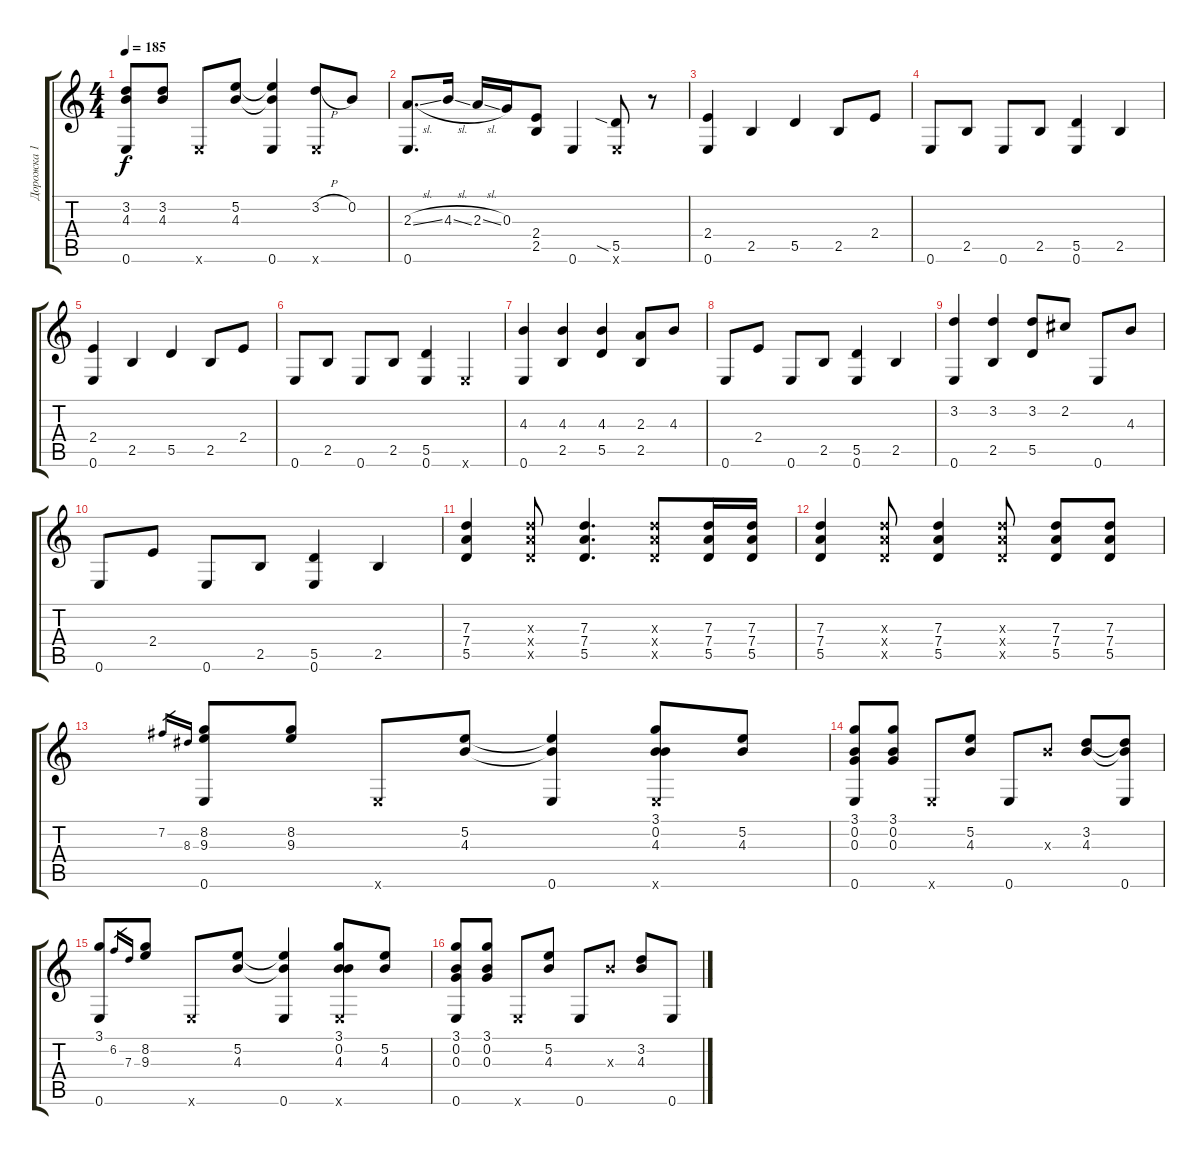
\track ("Дорожка 1" "Дорожка 1") {instrument acousticguitarsteel}
\staff {score tabs}
\tuning (E4 B3 G3 D3 A2 E2) {hide}
\ts (4 4)
\tempo 185
\clef g2
\ks c
(3.2 4.3 0.6).8{dy f} (3.2 4.3).8 0.6{x}.8 (5.2 4.3).8 (5.2{t} 4.3{t} 0.6).4 (3.2{h} 0.6{x}).8 0.2.8 |
(2.3{sl} 0.6).8{d} 4.3{sl}.16 2.3{sl}.16 0.3.16 (2.4 2.5).8 0.6.4 (5.5{sia} 0.6{x}).8 r.8 |
(2.4 0.6).4 2.5.4 5.5.4 2.5.8 2.4.8 |
0.6.8 2.5.8 0.6.8 2.5.8 (5.5 0.6).4 2.5.4 |
(2.4 0.6).4 2.5.4 5.5.4 2.5.8 2.4.8 |
0.6.8 2.5.8 0.6.8 2.5.8 (5.5 0.6).4 0.6{x}.4 |
(4.3 0.6).4 (4.3 2.5).4 (4.3 5.5).4 (2.3 2.5).8 4.3.8 |
0.6.8 2.4.8 0.6.8 2.5.8 (5.5 0.6).4 2.5.4 |
(3.2 0.6).4 (3.2 2.5).4 (3.2 5.5).8 2.2.8 0.6.8 4.3.8 |
0.6.8 2.4.8 0.6.8 2.5.8 (5.5 0.6).4 2.5.4 |
(7.3 7.4 5.5).4 (7.3{x} 7.4{x} 5.5{x}).8 (7.3 7.4 5.5).4{d} (7.3{x} 7.4{x} 5.5{x}).8 (7.3 7.4 5.5).16 (7.3 7.4 5.5).16 |
(7.3 7.4 5.5).4 (7.3{x} 7.4{x} 5.5{x}).8 (7.3 7.4 5.5).4 (7.3{x} 7.4{x} 5.5{x}).8 (7.3 7.4 5.5).8 (7.3 7.4 5.5).8 |
7.2.16{gr} 8.3.16{gr} (8.2 9.3 0.6).8 (8.2 9.3).8 0.6{x}.8 (5.2 4.3).8 (5.2{t} 4.3{t} 0.6).4 (3.1 0.2 4.3 0.6{x}).8 (5.2 4.3).8 |
(3.1 0.2 0.3 0.6).8 (3.1 0.2 0.3).8 0.6{x}.8 (5.2 4.3).8 0.6.8 4.3{x}.8 (3.2 4.3).8 (3.2{t} 4.3{t} 0.6).8 |
(3.1 0.6).8 6.2.16{gr} 7.3.16{gr} (8.2 9.3).8 0.6{x}.8 (5.2 4.3).8 (5.2{t} 4.3{t} 0.6).4 (3.1 0.2 4.3 0.6{x}).8 (5.2 4.3).8 |
(3.1 0.2 0.3 0.6).8 (3.1 0.2 0.3).8 0.6{x}.8 (5.2 4.3).8 0.6.8 4.3{x}.8 (3.2 4.3).8 0.6.8
